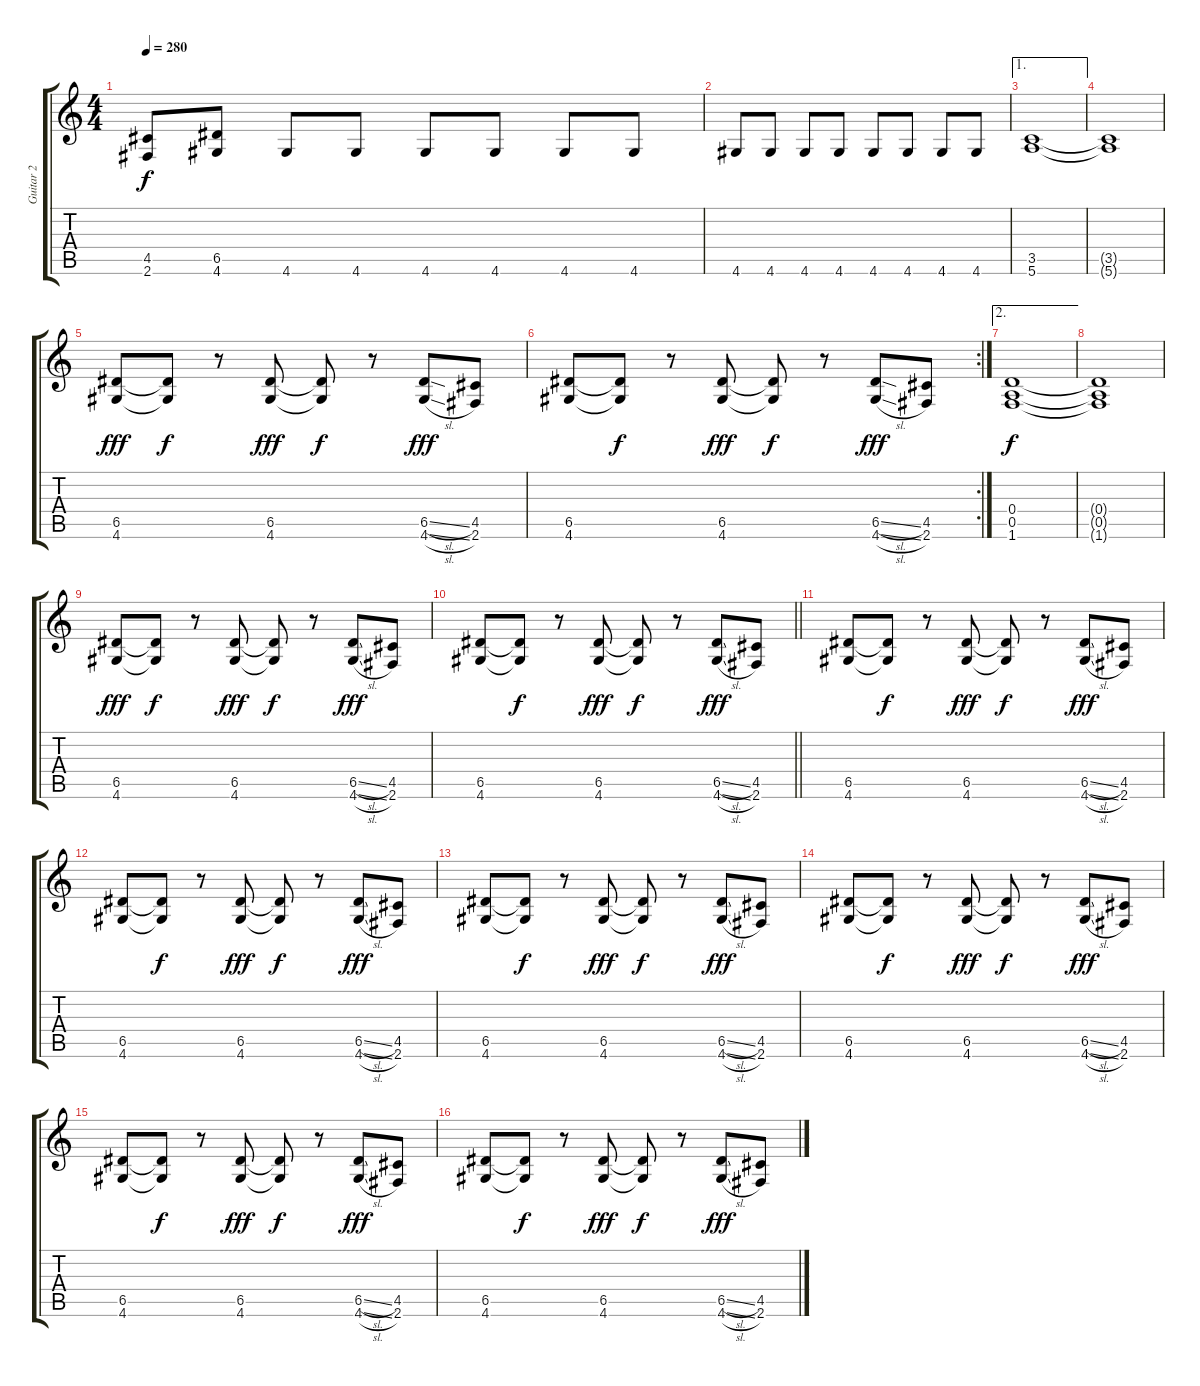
\track ("Guitar 2" "Guitar 2") {instrument distortionguitar}
\staff {score tabs}
\tuning (E4 B3 G3 D3 A2 E2) {hide}
\ts (4 4)
\tempo 280
\clef g2
\ks c
(4.5 2.6).8{dy f} (6.5 4.6).8 4.6.8 4.6.8 4.6.8 4.6.8 4.6.8 4.6.8 |
4.6.8 4.6.8 4.6.8 4.6.8 4.6.8 4.6.8 4.6.8 4.6.8 |
\ae 1
(3.5 5.6).1 |
(3.5{t} 5.6{t}).1 |
(6.5 4.6).8{dy fff} (6.5{t} 4.6{t}).8{dy f} r.8 (6.5 4.6).8{dy fff} (6.5{t} 4.6{t}).8{dy f} r.8 (6.5{sl} 4.6{sl}).8{dy fff} (4.5 2.6).8 |
\rc 2
(6.5 4.6).8 (6.5{t} 4.6{t}).8{dy f} r.8 (6.5 4.6).8{dy fff} (6.5{t} 4.6{t}).8{dy f} r.8 (6.5{sl} 4.6{sl}).8{dy fff} (4.5 2.6).8 |
\ae 2
(0.4 0.5 1.6).1{dy f} |
(0.4{t} 0.5{t} 1.6{t}).1 |
(6.5 4.6).8{dy fff} (6.5{t} 4.6{t}).8{dy f} r.8 (6.5 4.6).8{dy fff} (6.5{t} 4.6{t}).8{dy f} r.8 (6.5{sl} 4.6{sl}).8{dy fff} (4.5 2.6).8 |
\barLineRight lightlight
(6.5 4.6).8 (6.5{t} 4.6{t}).8{dy f} r.8 (6.5 4.6).8{dy fff} (6.5{t} 4.6{t}).8{dy f} r.8 (6.5{sl} 4.6{sl}).8{dy fff} (4.5 2.6).8 |
(6.5 4.6).8 (6.5{t} 4.6{t}).8{dy f} r.8 (6.5 4.6).8{dy fff} (6.5{t} 4.6{t}).8{dy f} r.8 (6.5{sl} 4.6{sl}).8{dy fff} (4.5 2.6).8 |
(6.5 4.6).8 (6.5{t} 4.6{t}).8{dy f} r.8 (6.5 4.6).8{dy fff} (6.5{t} 4.6{t}).8{dy f} r.8 (6.5{sl} 4.6{sl}).8{dy fff} (4.5 2.6).8 |
(6.5 4.6).8 (6.5{t} 4.6{t}).8{dy f} r.8 (6.5 4.6).8{dy fff} (6.5{t} 4.6{t}).8{dy f} r.8 (6.5{sl} 4.6{sl}).8{dy fff} (4.5 2.6).8 |
(6.5 4.6).8 (6.5{t} 4.6{t}).8{dy f} r.8 (6.5 4.6).8{dy fff} (6.5{t} 4.6{t}).8{dy f} r.8 (6.5{sl} 4.6{sl}).8{dy fff} (4.5 2.6).8 |
(6.5 4.6).8 (6.5{t} 4.6{t}).8{dy f} r.8 (6.5 4.6).8{dy fff} (6.5{t} 4.6{t}).8{dy f} r.8 (6.5{sl} 4.6{sl}).8{dy fff} (4.5 2.6).8 |
(6.5 4.6).8 (6.5{t} 4.6{t}).8{dy f} r.8 (6.5 4.6).8{dy fff} (6.5{t} 4.6{t}).8{dy f} r.8 (6.5{sl} 4.6{sl}).8{dy fff} (4.5 2.6).8
